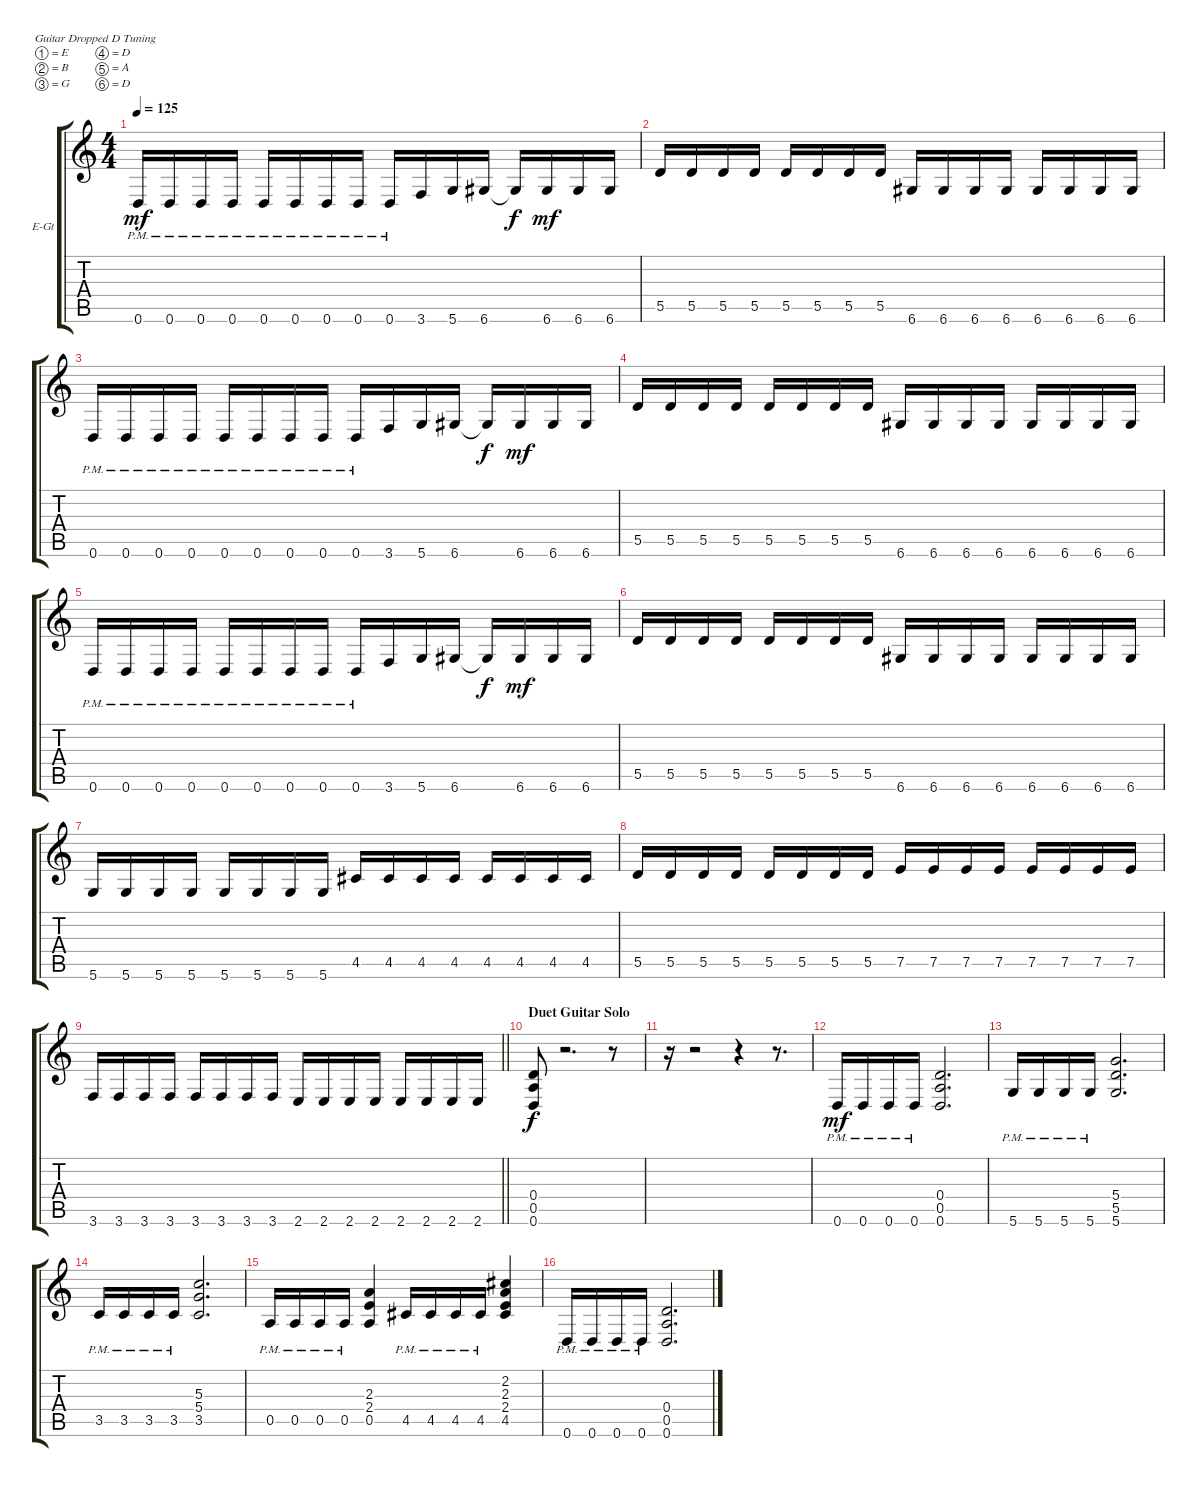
\bracketExtendMode groupsimilarinstruments
\firstSystemTrackNameOrientation horizontal
\otherSystemsTrackNameOrientation horizontal
\track ("Synyster Rhythm" "E-Gt") {instrument distortionguitar}
\staff {score tabs}
\tuning (E4 B3 G3 D3 A2 D2)
\ts (4 4)
\tempo 125
\clef g2
\ks c
0.6{pm}.16{dy mf} 0.6{pm}.16 0.6{pm}.16 0.6{pm}.16 0.6{pm}.16 0.6{pm}.16 0.6{pm}.16 0.6{pm}.16 0.6{pm}.16 3.6.16 5.6.16 6.6.16 6.6{t}.16{dy f} 6.6.16{dy mf} 6.6.16 6.6.16 |
5.5.16 5.5.16 5.5.16 5.5.16 5.5.16 5.5.16 5.5.16 5.5.16 6.6.16 6.6.16 6.6.16 6.6.16 6.6.16 6.6.16 6.6.16 6.6.16 |
0.6{pm}.16 0.6{pm}.16 0.6{pm}.16 0.6{pm}.16 0.6{pm}.16 0.6{pm}.16 0.6{pm}.16 0.6{pm}.16 0.6{pm}.16 3.6.16 5.6.16 6.6.16 6.6{t}.16{dy f} 6.6.16{dy mf} 6.6.16 6.6.16 |
5.5.16 5.5.16 5.5.16 5.5.16 5.5.16 5.5.16 5.5.16 5.5.16 6.6.16 6.6.16 6.6.16 6.6.16 6.6.16 6.6.16 6.6.16 6.6.16 |
0.6{pm}.16 0.6{pm}.16 0.6{pm}.16 0.6{pm}.16 0.6{pm}.16 0.6{pm}.16 0.6{pm}.16 0.6{pm}.16 0.6{pm}.16 3.6.16 5.6.16 6.6.16 6.6{t}.16{dy f} 6.6.16{dy mf} 6.6.16 6.6.16 |
5.5.16 5.5.16 5.5.16 5.5.16 5.5.16 5.5.16 5.5.16 5.5.16 6.6.16 6.6.16 6.6.16 6.6.16 6.6.16 6.6.16 6.6.16 6.6.16 |
5.6.16 5.6.16 5.6.16 5.6.16 5.6.16 5.6.16 5.6.16 5.6.16 4.5.16 4.5.16 4.5.16 4.5.16 4.5.16 4.5.16 4.5.16 4.5.16 |
5.5.16 5.5.16 5.5.16 5.5.16 5.5.16 5.5.16 5.5.16 5.5.16 7.5.16 7.5.16 7.5.16 7.5.16 7.5.16 7.5.16 7.5.16 7.5.16 |
\barLineRight lightlight
3.6.16 3.6.16 3.6.16 3.6.16 3.6.16 3.6.16 3.6.16 3.6.16 2.6.16 2.6.16 2.6.16 2.6.16 2.6.16 2.6.16 2.6.16 2.6.16 |
\section ("" "Duet Guitar Solo")
(0.4 0.5 0.6).8{dy f} r.2{d} r.8 |
r.16 r.2 r.4 r.8{d} |
0.6{pm}.16{dy mf} 0.6{pm}.16 0.6{pm}.16 0.6{pm}.16 (0.4 0.5 0.6).2{d} |
5.6{pm}.16 5.6{pm}.16 5.6{pm}.16 5.6{pm}.16 (5.4 5.5 5.6).2{d} |
3.5{pm}.16 3.5{pm}.16 3.5{pm}.16 3.5{pm}.16 (5.3 5.4 3.5).2{d} |
0.5{pm}.16 0.5{pm}.16 0.5{pm}.16 0.5{pm}.16 (2.3 2.4 0.5).4 4.5{pm}.16 4.5{pm}.16 4.5{pm}.16 4.5{pm}.16 (2.2 2.3 2.4 4.5).4 |
0.6{pm}.16 0.6{pm}.16 0.6{pm}.16 0.6{pm}.16 (0.4 0.5 0.6).2{d}
